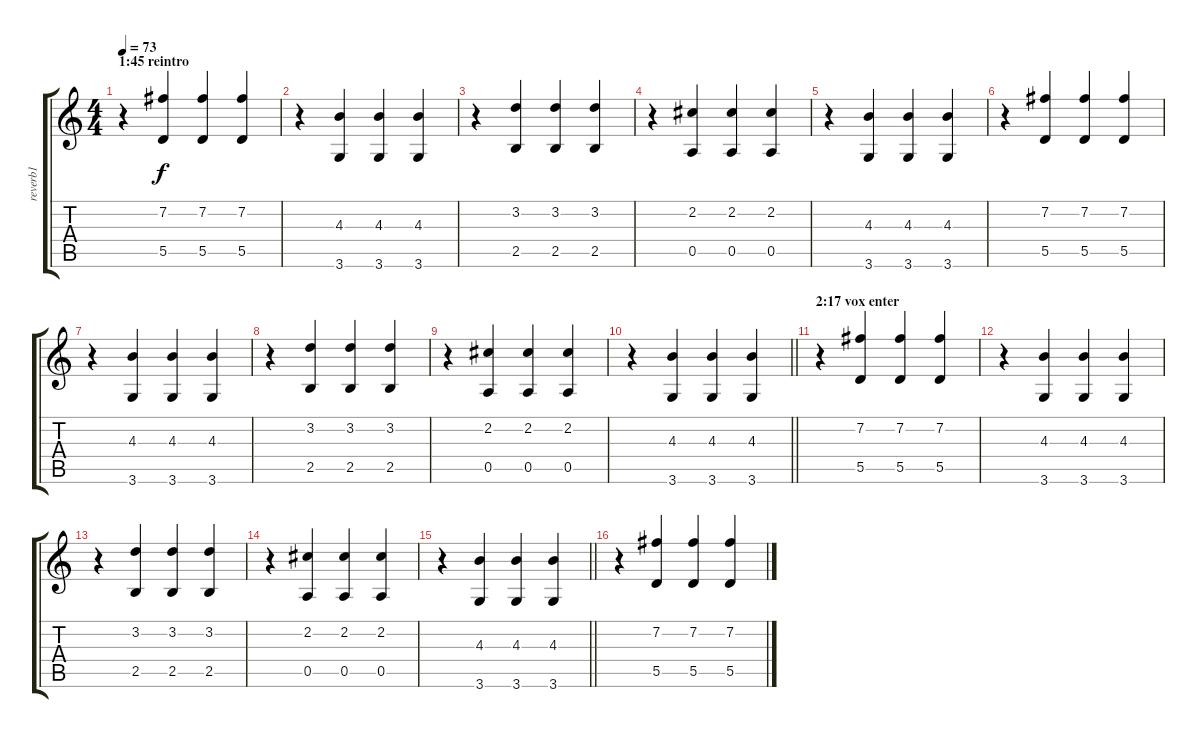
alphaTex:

\track ("reverb1" "reverb1") {instrument electricguitarjazz}
\staff {score tabs}
\tuning (E4 B3 G3 D3 A2 E2) {hide}
\ts (4 4)
\section ("" "1:45 reintro")
\tempo 73
\clef g2
\ks c
r.4{dy f volume 9} (7.2 5.5).4{volume 4} (7.2 5.5).4 (7.2 5.5).4 |
r.4{volume 9} (4.3 3.6).4{volume 4} (4.3 3.6).4 (4.3 3.6).4 |
r.4{volume 9} (3.2 2.5).4{volume 4} (3.2 2.5).4 (3.2 2.5).4 |
r.4{volume 9} (2.2 0.5).4{volume 4} (2.2 0.5).4 (2.2 0.5).4 |
r.4{volume 9} (4.3 3.6).4{volume 4} (4.3 3.6).4 (4.3 3.6).4 |
r.4{volume 9} (7.2 5.5).4{volume 4} (7.2 5.5).4 (7.2 5.5).4 |
r.4{volume 9} (4.3 3.6).4{volume 4} (4.3 3.6).4 (4.3 3.6).4 |
r.4{volume 9} (3.2 2.5).4{volume 4} (3.2 2.5).4 (3.2 2.5).4 |
r.4{volume 9} (2.2 0.5).4{volume 4} (2.2 0.5).4 (2.2 0.5).4 |
\barLineRight lightlight
r.4{volume 9} (4.3 3.6).4{volume 4} (4.3 3.6).4 (4.3 3.6).4 |
\section ("" "2:17 vox enter")
r.4{volume 9} (7.2 5.5).4{volume 4} (7.2 5.5).4 (7.2 5.5).4 |
r.4{volume 9} (4.3 3.6).4{volume 4} (4.3 3.6).4 (4.3 3.6).4 |
r.4{volume 9} (3.2 2.5).4{volume 4} (3.2 2.5).4 (3.2 2.5).4 |
r.4{volume 9} (2.2 0.5).4{volume 4} (2.2 0.5).4 (2.2 0.5).4 |
\barLineRight lightlight
r.4{volume 9} (4.3 3.6).4{volume 4} (4.3 3.6).4 (4.3 3.6).4 |
r.4{volume 9} (7.2 5.5).4{volume 4} (7.2 5.5).4 (7.2 5.5).4
